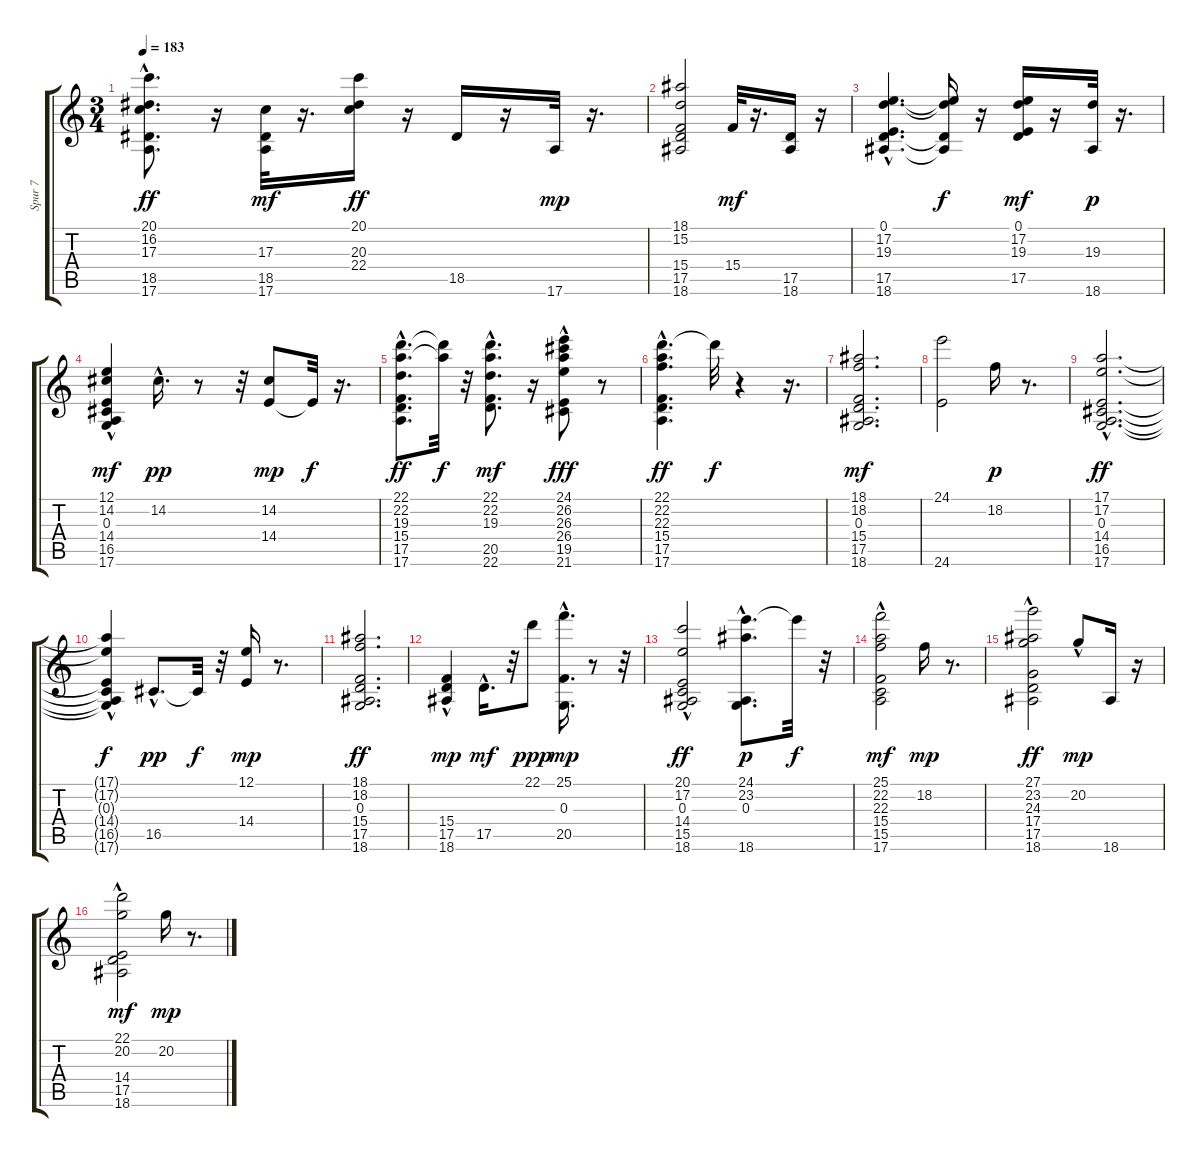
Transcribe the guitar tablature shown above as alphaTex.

\track ("Spur 7" "Spur 7") {instrument brightacousticpiano}
\staff {score tabs}
\tuning (E4 B3 G3 D3 A2 E2) {hide}
\ts (3 4)
\tempo 183
\clef g2
\ks c
(20.1{hac} 16.2{hac} 17.3 18.5 17.6).8{d dy ff} r.16 (17.3 18.5 17.6).32{dy mf} r.16{d} (20.1 20.3 22.4).16{dy ff} r.16 18.5.16 r.16 17.6.32{dy mp} r.16{d} |
(18.1 15.2 15.4 17.5 18.6).2 15.4.32{dy mf} r.16{d} (17.5 18.6).16 r.16 |
(0.1{hac} 17.2{hac} 19.3{hac} 17.5{hac} 18.6{hac}).4{d} (17.2{t} 19.3{t} 17.5{t} 18.6{t}).16{dy f} r.16 (0.1 17.2 19.3 17.5).16{dy mf} r.16 (19.3 18.6).32{dy p} r.16{d} |
(12.1{hac} 14.2 0.3{hac} 14.4{hac} 16.5 17.6{hac}).4{dy mf} 14.2{hac}.16{d dy pp} r.8 r.32 (14.2 14.4).8{dy mp} 14.4{t}.32{dy f} r.16{d} |
(22.1{hac} 22.2{hac} 19.3{hac} 15.4 17.5 17.6).8{d dy ff} (22.1{t} 22.2{t}).32{dy f} r.32 (22.1{hac} 22.2 19.3 20.5 22.6{hac}).8{d dy mf} r.16 (24.1{hac} 26.2 26.3 26.4 19.5 21.6).8{dy fff} r.8 |
(22.1{hac} 22.2{hac} 22.3{hac} 15.4 17.5 17.6{hac}).4{d dy ff} 22.1{t}.32{dy f} r.4 r.16{d} |
(18.1 18.2 0.3 15.4 17.5 18.6).2{d dy mf} |
(24.1 24.6).2 18.2.16{dy p} r.8{d} |
(17.1{hac} 17.2{hac} 0.3{hac} 14.4{hac} 16.5{hac} 17.6{hac}).2{d dy ff} |
(17.1{hac t} 17.2{hac t} 0.3{t} 14.4{hac t} 16.5{hac t} 17.6{t}).4{dy f} 16.5{hac}.8{d dy pp} 16.5{t}.32{dy f} r.32 (12.1 14.4).16{dy mp} r.8{d} |
(18.1 18.2 0.3 15.4 17.5 18.6).2{d dy ff} |
(15.4 17.5 18.6{hac}).4{dy mp} 17.5{hac}.16{d dy mf} r.32 22.1.8{dy ppp} (25.1{hac} 0.3{hac} 20.5).16{d dy mp} r.8 r.32 |
(20.1 17.2 0.3{hac} 14.4 15.5 18.6{hac}).2{dy ff} (24.1{hac} 23.2{hac} 0.3 18.6).8{d dy p} 24.1{t}.32{dy f} r.32 |
(25.1 22.2{hac} 22.3{hac} 15.4{hac} 15.5{hac} 17.6{hac}).2{dy mf} 18.2.16{dy mp} r.8{d} |
(27.1 23.2 24.3{hac} 17.4 17.5 18.6{hac}).2{dy ff} 20.2{hac}.8{dy mp} 18.6.16 r.16 |
(22.1 20.2{hac} 14.4{hac} 17.5{hac} 18.6{hac}).2{dy mf} 20.2.16{dy mp} r.8{d}
